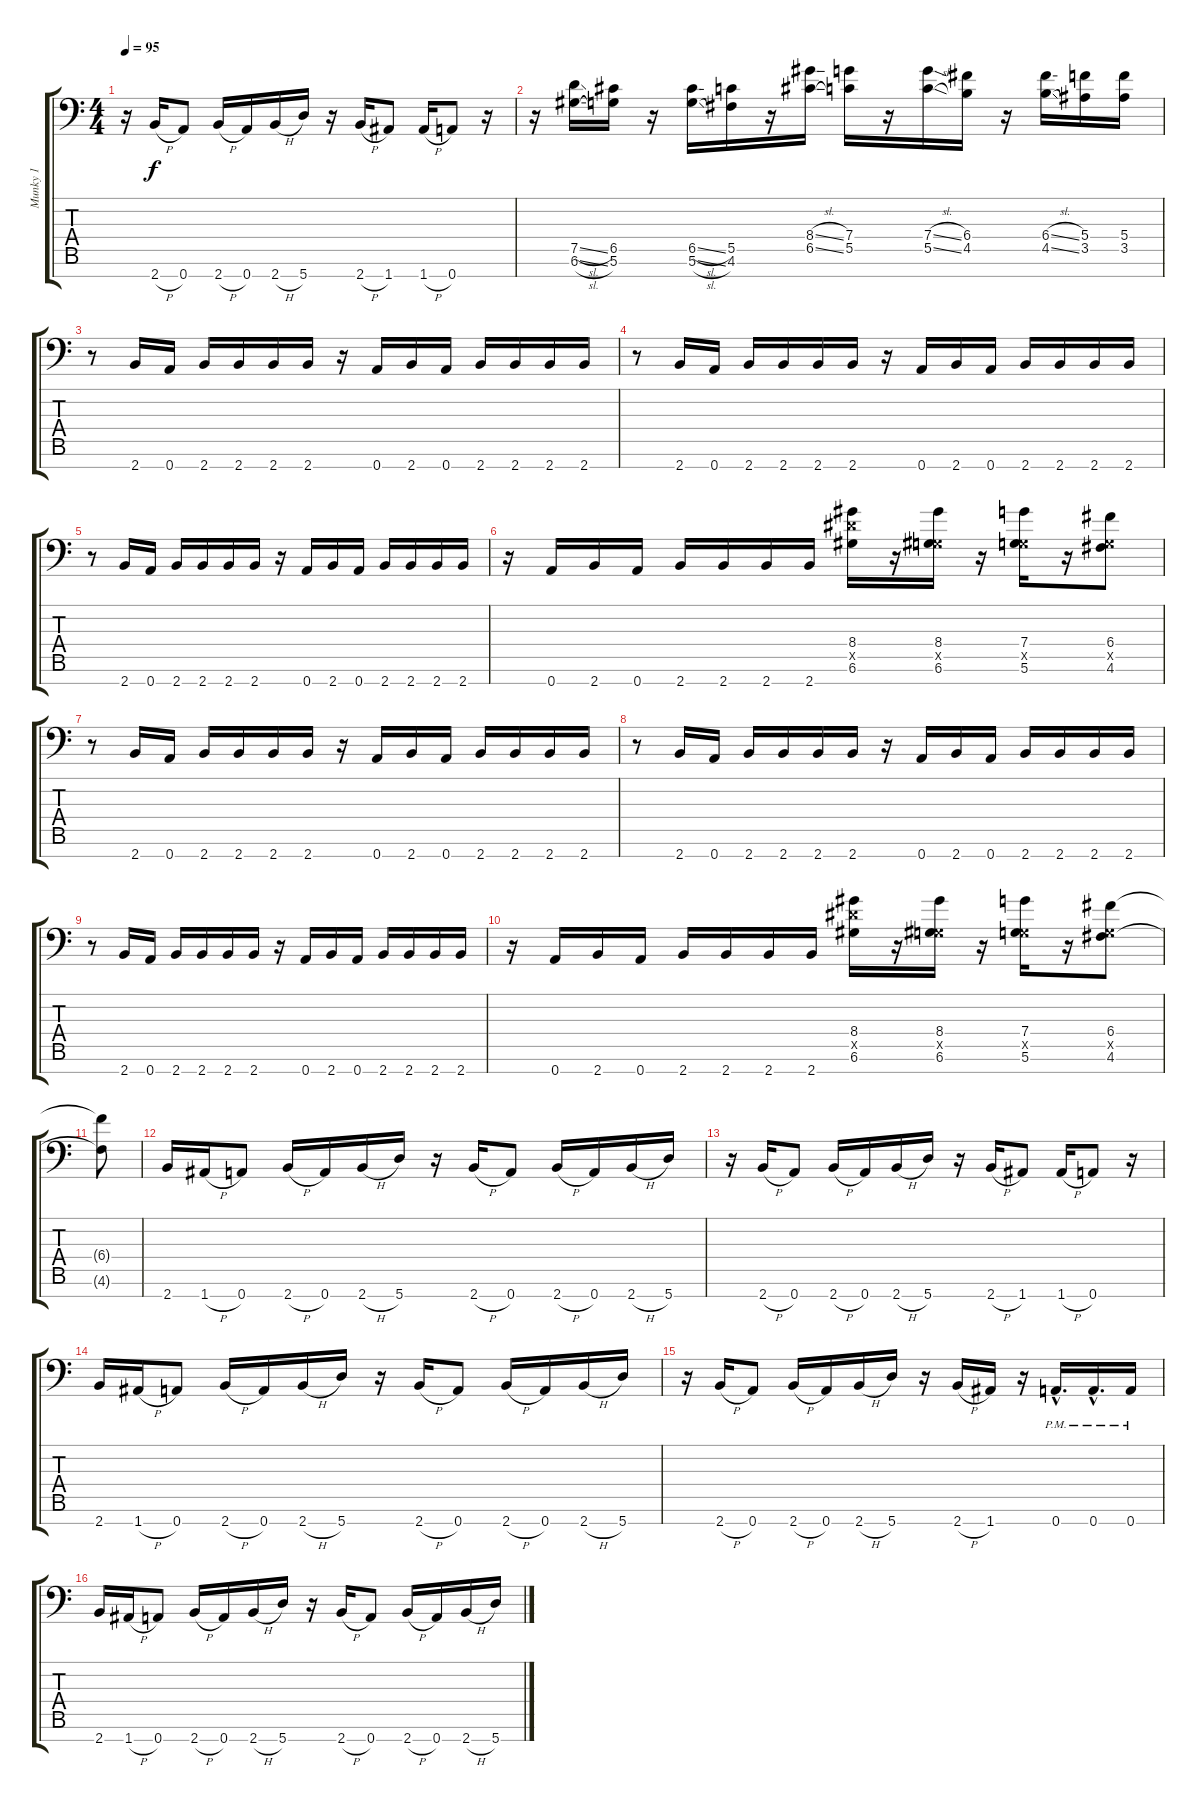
\track ("Munky 1" "Munky 1") {instrument distortionguitar}
\staff {score tabs}
\tuning (D4 A3 F3 C3 G2 D2 A1) {hide}
\ts (4 4)
\tempo 95
\clef f4
\ks c
r.16{dy f} 2.7{h}.16 0.7.8 2.7{h}.16 0.7.16 2.7{h}.16 5.7.16 r.16 2.7{h}.16 1.7.8 1.7{h}.16 0.7.8 r.16 |
r.16 (7.5{sl} 6.6{sl}).16 (6.5 5.6).16 r.16 (6.5{sl} 5.6{sl}).16 (5.5 4.6).16 r.16 (8.4{sl} 6.5{sl}).16 (7.4 5.5).16 r.16 (7.4{sl} 5.5{sl}).16 (6.4 4.5).16 r.16 (6.4{sl} 4.5{sl}).16 (5.4 3.5).16 (5.4 3.5).16 |
r.8 2.7.16 0.7.16 2.7.16 2.7.16 2.7.16 2.7.16 r.16 0.7.16 2.7.16 0.7.16 2.7.16 2.7.16 2.7.16 2.7.16 |
r.8 2.7.16 0.7.16 2.7.16 2.7.16 2.7.16 2.7.16 r.16 0.7.16 2.7.16 0.7.16 2.7.16 2.7.16 2.7.16 2.7.16 |
r.8 2.7.16 0.7.16 2.7.16 2.7.16 2.7.16 2.7.16 r.16 0.7.16 2.7.16 0.7.16 2.7.16 2.7.16 2.7.16 2.7.16 |
r.16 0.7.16 2.7.16 0.7.16 2.7.16 2.7.16 2.7.16 2.7.16 (8.4 8.5{x} 6.6).16 r.16 (8.4 0.5{x} 6.6).16 r.16 (7.4 0.5{x} 5.6).16 r.16 (6.4 0.5{x} 4.6).8 |
r.8 2.7.16 0.7.16 2.7.16 2.7.16 2.7.16 2.7.16 r.16 0.7.16 2.7.16 0.7.16 2.7.16 2.7.16 2.7.16 2.7.16 |
r.8 2.7.16 0.7.16 2.7.16 2.7.16 2.7.16 2.7.16 r.16 0.7.16 2.7.16 0.7.16 2.7.16 2.7.16 2.7.16 2.7.16 |
r.8 2.7.16 0.7.16 2.7.16 2.7.16 2.7.16 2.7.16 r.16 0.7.16 2.7.16 0.7.16 2.7.16 2.7.16 2.7.16 2.7.16 |
r.16 0.7.16 2.7.16 0.7.16 2.7.16 2.7.16 2.7.16 2.7.16 (8.4 8.5{x} 6.6).16 r.16 (8.4 0.5{x} 6.6).16 r.16 (7.4 0.5{x} 5.6).16 r.16 (6.4 0.5{x} 4.6).8 |
(6.4{t} 4.6{t}).8 |
2.7.16 1.7{h}.16 0.7.8 2.7{h}.16 0.7.16 2.7{h}.16 5.7.16 r.16 2.7{h}.16 0.7.8 2.7{h}.16 0.7.16 2.7{h}.16 5.7.16 |
r.16 2.7{h}.16 0.7.8 2.7{h}.16 0.7.16 2.7{h}.16 5.7.16 r.16 2.7{h}.16 1.7.8 1.7{h}.16 0.7.8 r.16 |
2.7.16 1.7{h}.16 0.7.8 2.7{h}.16 0.7.16 2.7{h}.16 5.7.16 r.16 2.7{h}.16 0.7.8 2.7{h}.16 0.7.16 2.7{h}.16 5.7.16 |
r.16 2.7{h}.16 0.7.8 2.7{h}.16 0.7.16 2.7{h}.16 5.7.16 r.16 2.7{h}.16 1.7.16 r.16 0.7{hac pm}.16{d} 0.7{hac pm}.16{d} 0.7{pm}.16 |
2.7.16 1.7{h}.16 0.7.8 2.7{h}.16 0.7.16 2.7{h}.16 5.7.16 r.16 2.7{h}.16 0.7.8 2.7{h}.16 0.7.16 2.7{h}.16 5.7.16
